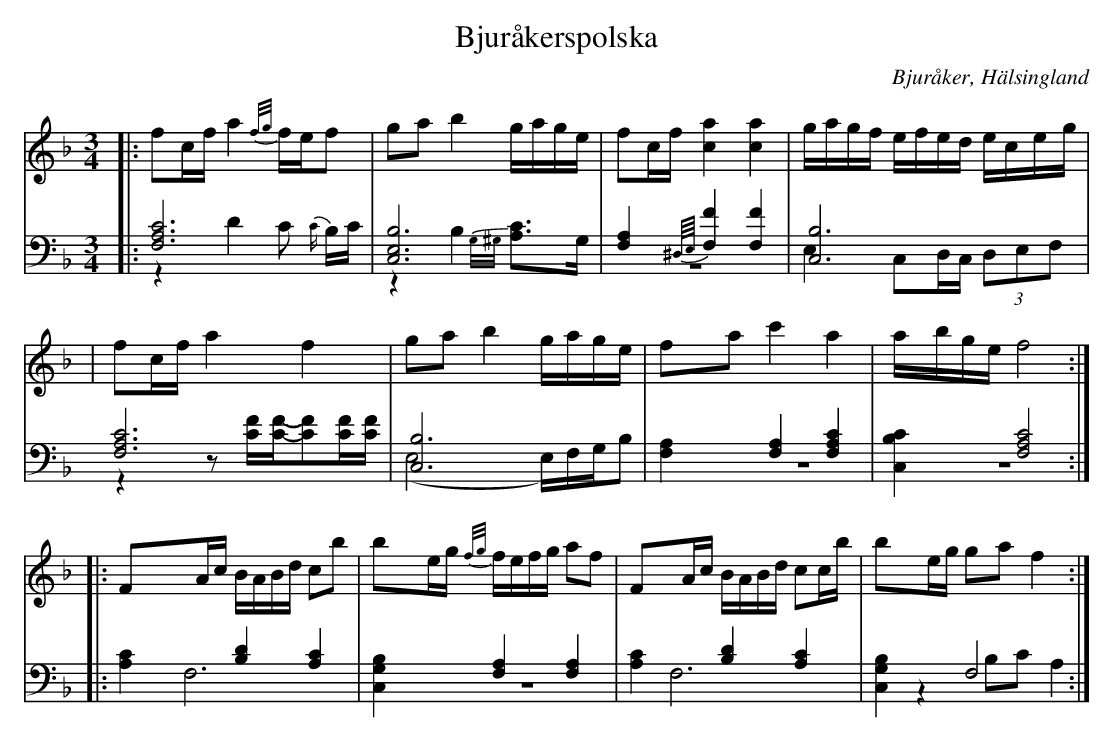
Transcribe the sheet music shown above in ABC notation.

X:1
T: Bjuråkerspolska
O: Bjuråker, Hälsingland
M: 3/4
L: 1/8
K: F
V:1
V:2
V:3 merge
V: 1
|:fc/f/ a2 {f/g/}f/e/f|ga b2 g/a/g/e/|fc/f/ [c2a2] [c2a2]|g/a/g/f/ e/f/e/d/ e/c/e/g/|
|fc/f/ a2 f2|ga b2 g/a/g/e/|fa c'2 a2| a/b/g/e/ f4:|
|:FA/c/ B/A/B/d/ cb|be/g/ {f/g/}f/e/f/g/ af|FA/c/ B/A/B/d/ cc/b/|be/g/ ga f2:|
V:2 clef=bass
|:[F,6A,6C6]|[C,6E,6B,6]|[F,2A,2] {^D,//E,//}[F,2F2] [F,2F2]|[C,6B,6]|
[F,6A,6C6]|[C,6B,6]|[F,2A,2] [F,2A,2] [F,2A,2C2]|[C,2B,2C2] [F,4A,4C4]:|
 |:[A,2C2] [B,2D2] [A,2C2]|[C,2G,2B,2] [F,2A,2] [F,2A,2]|[A,2C2] [B,2D2] [A,2C2]|[C,2G,2B,2] F,4 :|
V:3 clef=bass
 |:z2D2 C {C/}B,/C/|z2 B,2 {G,/^G,/}[A,C]>G,|z6|E,2 C,D,/C,/ (3D,E,F,|
 |z2 z[C/F/][C/F/]-[CF][C/F/][C/F/]|(E,4 E,/)F,/G,/B,|z6|z6:|
|:F,6|z6|F,6|z2 B,C A,2:|
